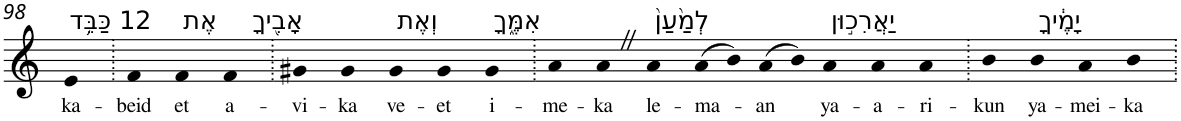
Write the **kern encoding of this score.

**kern	**text
*part1	*part1
*staff1	*staff1
*I"Piano	*
*I'Pno	*
!!LO:PB:g=z
*clefG2	*
*k[]	*
=98	=98
!LO:TX:a:t=12 כַּבֵּ֥ד	!
!	!LO:LY:b
4e	ka-
=99.	=99.
!	!LO:LY:b
4f	-beid
!LO:TX:a:t=אֶת	!
!	!LO:LY:b
4f	et
!LO:TX:a:t=אָבִ֖יךָ	!
!	!LO:LY:b
4f	a-
=100.	=100.
!	!LO:LY:b
4g#X	-vi-
!	!LO:LY:b
4g#	-ka
!LO:TX:a:t=וְאֶת	!
!	!LO:LY:b
4g#	ve-
!	!LO:LY:b
4g#	-et
!LO:TX:a:t=אִמֶּ֑ךָ	!
!	!LO:LY:b
4g#	i-
=101.	=101.
!	!LO:LY:b
4a	-me-
!	!LO:LY:b
4aZ	-ka
!LO:TX:a:t=לְמַ֙עַן֙	!
!	!LO:LY:b
4a	le-
!	!LO:LY:b
(>8a	-ma-
8b)	.
!	!LO:LY:b
(>8a	-an
8b)	.
!LO:TX:a:t=יַאֲרִכ֣וּן	!
!	!LO:LY:b
4a	ya-
!	!LO:LY:b
4a	-a-
!	!LO:LY:b
4a	-ri-
=102.	=102.
!	!LO:LY:b
4b	-kun
!LO:TX:a:t=יָמֶ֔יךָ	!
!	!LO:LY:b
4b	ya-
!	!LO:LY:b
4a	-mei-
!	!LO:LY:b
4b	-ka
=.	=.
*-	*-
